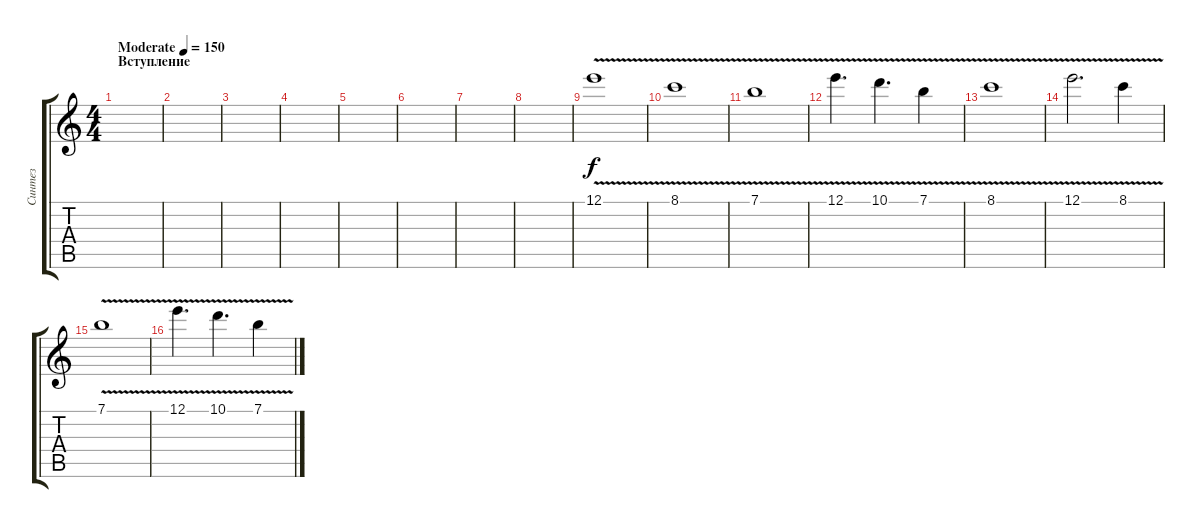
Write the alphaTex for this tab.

\track ("Синтез" "Синтез") {instrument distortionguitar}
\staff {score tabs}
\tuning (E4 B3 G3 D3 A2 E2) {hide}
\ts (4 4)
\section ("" "Вступление")
\tempo (150 "Moderate")
\clef g2
\ks c
|
|
|
|
|
|
|
|
12.1{v}.1 |
8.1{v}.1 |
7.1{v}.1 |
12.1{v}.4{d} 10.1{v}.4{d} 7.1{v}.4 |
8.1{v}.1 |
12.1{v}.2{d} 8.1{v}.4 |
7.1{v}.1 |
12.1{v}.4{d} 10.1{v}.4{d} 7.1{v}.4
